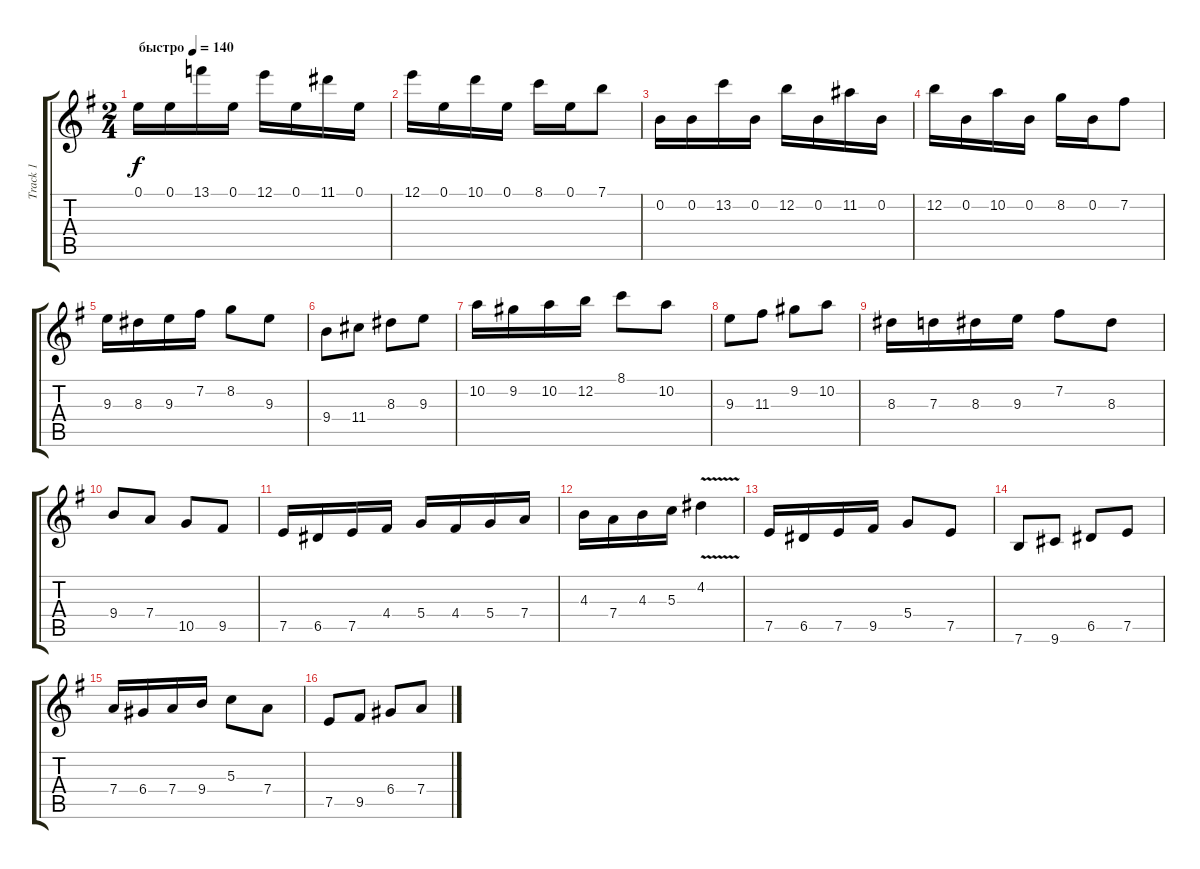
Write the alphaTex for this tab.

\track ("Track 1" "Track 1") {instrument overdrivenguitar}
\staff {score tabs}
\tuning (E4 B3 G3 D3 A2 E2) {hide}
\ts (2 4)
\tempo (140 "быстро")
\clef g2
\ks eminor
0.1.16{dy f instrument overdrivenguitar} 0.1.16 13.1.16 0.1.16 12.1.16 0.1.16 11.1.16 0.1.16 |
12.1.16 0.1.16 10.1.16 0.1.16 8.1.16 0.1.16 7.1.8 |
0.2.16 0.2.16 13.2.16 0.2.16 12.2.16 0.2.16 11.2.16 0.2.16 |
12.2.16 0.2.16 10.2.16 0.2.16 8.2.16 0.2.16 7.2.8 |
9.3.16 8.3.16 9.3.16 7.2.16 8.2.8 9.3.8 |
9.4.8 11.4.8 8.3.8 9.3.8 |
10.2.16 9.2.16 10.2.16 12.2.16 8.1.8 10.2.8 |
9.3.8 11.3.8 9.2.8 10.2.8 |
8.3.16 7.3.16 8.3.16 9.3.16 7.2.8 8.3.8 |
9.4.8 7.4.8 10.5.8 9.5.8 |
7.5.16 6.5.16 7.5.16 4.4.16 5.4.16 4.4.16 5.4.16 7.4.16 |
4.3.16 7.4.16 4.3.16 5.3.16 4.2{v}.4 |
7.5.16 6.5.16 7.5.16 9.5.16 5.4.8 7.5.8 |
7.6.8 9.6.8 6.5.8 7.5.8 |
7.4.16 6.4.16 7.4.16 9.4.16 5.3.8 7.4.8 |
7.5.8 9.5.8 6.4.8 7.4.8
